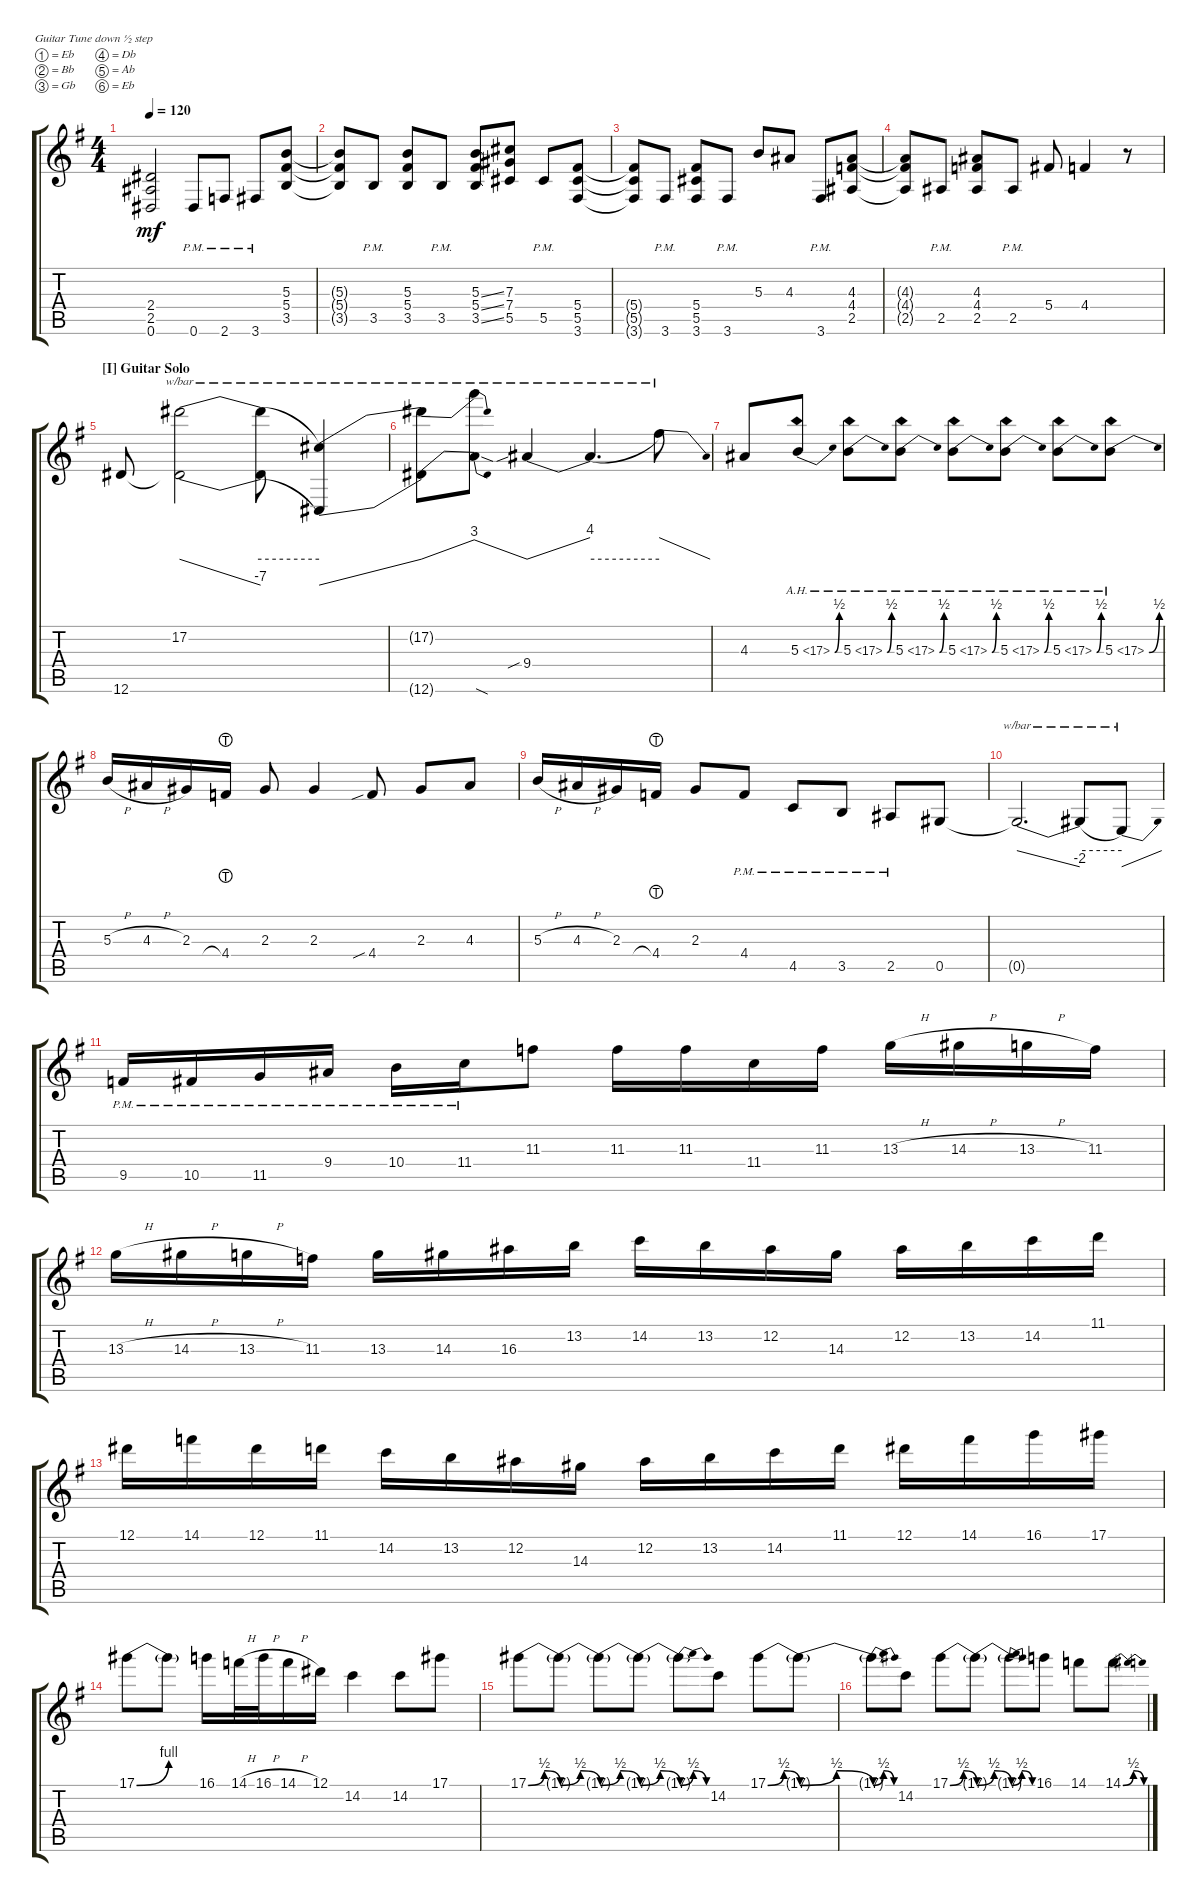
\defaultSystemsLayout 4
\bracketExtendMode groupsimilarinstruments
\singleTrackTrackNamePolicy hidden
\multiTrackTrackNamePolicy hidden
\firstSystemTrackNameOrientation horizontal
\otherSystemsTrackNameOrientation horizontal
\track ("Vladimir Kholstinin" "E-Gt") {instrument distortionguitar}
\staff {score tabs}
\tuning (Eb4 Bb3 Gb3 Db3 Ab2 Eb2)
\ts (4 4)
\tempo 120
\clef g2
\scale
1.03909
\ks g
(0.6{t} 2.5{t} 2.4{t}).2{dy mf} 0.6{pm}.8 2.6{pm}.8 3.6{pm}.8 (3.5 5.4 5.3).8 |
\scale
0.960908 (5.3{t} 5.4{t} 3.5{t}).8 3.5{pm}.8 (3.5 5.4 5.3).8 3.5{pm}.8 (3.5{ss} 5.4{ss} 5.3{ss}).8 (5.5 7.4 7.3).8 5.5{pm}.8 (3.6 5.5 5.4).8 |
\scale
1.03909 (3.6{t} 5.5{t} 5.4{t}).8 3.6{pm}.8 (3.6 5.5 5.4).8 3.6{pm}.8 5.3.8 4.3.8 3.6{pm}.8 (2.5 4.4 4.3).8 |
\scale
0.960908 (4.3{t} 4.4{t} 2.5{t}).8 2.5{pm}.8 (2.5 4.4 4.3).8 2.5{pm}.8 5.4.8 4.4.4 r.8 |
\section ("I" "Guitar Solo")
\scale
1.03909 12.6.8 (17.2 12.6{t}).2{tbe (dive default 0 0 59.4 -28)} (17.2{t} 12.6{t}).8{tbe (hold default 0 0 60 0)} (17.2{t} 12.6{t}).4{tbe (dive default 0 -28 59.4 0)} |
\scale
0.960908 (12.6{t} 17.2{t}).8{tbe (dive default 0 0 43.8 12)} (17.2{t} 12.6{sod t}).8{tbe (dive default 0 12 45 0)} 9.4{sib}.4{tbe (dive default 0 0 43.8 16)} 9.4{t}.4{d tbe (hold default 0 0 60 0)} 9.4{t}.8{tbe (dive default 0 16 46.199999999999996 0)} |
\scale
1.03909 4.3.8 5.3{be (bend 0 0 15.6 2) ah 12}.8 5.3{be (bend 0 0 15.6 2) ah 12}.8 5.3{be (bend 0 0 15.6 2) ah 12}.8 5.3{be (bend 0 0 15.6 2) ah 12}.8 5.3{be (bend 0 0 15.6 2) ah 12}.8 5.3{be (bend 0 0 15.6 2) ah 12}.8 5.3{be (bend 0 0 15.6 2) ah 12}.8 |
\scale
0.960908 5.3{h}.16 4.3{h}.16 2.3.16 4.4{lht}.16 2.3.8 2.3.4 4.4{sib}.8 2.3.8 4.3.8 |
\scale
1.03909 5.3{h}.16 4.3{h}.16 2.3.16 4.4{lht}.16 2.3.8 4.4{pm}.8 4.5{pm}.8 3.5{pm}.8 2.5{pm}.8 0.5.8 |
\scale
0.960908 0.5{t}.2{d tbe (dive default 0 0 49.8 -8)} 0.5{t}.8{tbe (hold default 0 0 60 0)} 0.5{t}.8{tbe (dive default 0 -8 60 0)} |
\scale
1.03909 9.5{pm}.16 10.5{pm}.16 11.5{pm}.16 9.4{pm}.16 10.4{pm}.16 11.4{pm}.16 11.3.8 11.3.16 11.3.16 11.4.16 11.3.16 13.3{h}.16 14.3{h}.16 13.3{h}.16 11.3.16 |
\scale
0.960908 13.3{h}.16 14.3{h}.16 13.3{h}.16 11.3.16 13.3.16 14.3.16 16.3.16 13.2.16 14.2.16 13.2.16 12.2.16 14.3.16 12.2.16 13.2.16 14.2.16 11.1.16 |
\scale
1.03909 12.1.16 14.1.16 12.1.16 11.1.16 14.2.16 13.2.16 12.2.16 14.3.16 12.2.16 13.2.16 14.2.16 11.1.16 12.1.16 14.1.16 16.1.16 17.1.16 |
\scale
0.960908 17.1{be (bend 0 0 6.6 4)}.8 17.1{be (hold 0 0 60 0) t}.8 16.1.16 14.1{h}.32 16.1{h}.32 14.1{h}.16 12.1.16 14.2.4 14.2.8 17.1.8 |
\scale
1.03909 17.1{be (bendrelease 0 0 17.4 2 18 2 30 0)}.8 17.1{be (bendrelease 0 0 10.799999999999999 2 20.4 2 30 0) t}.8 17.1{be (bendrelease 0 0 17.4 2 18 2 30 0) t}.8 17.1{be (bendrelease 0 0 10.799999999999999 2 20.4 2 30 0) t}.8 17.1{be (bendrelease 0 0 8.4 2 12.6 2 16.2 0) t}.8 14.2.8 17.1{be (bendrelease 0 0 17.4 2 18 2 30 0)}.8 17.1{be (bendrelease 0 0 10.799999999999999 2 20.4 2 30 0) t}.8 |
\scale
0.960908 17.1{be (bendrelease 0 0 9.6 2 12 2 19.2 0) t}.8 14.2.8 17.1{be (bendrelease 0 0 17.4 2 18 2 30 0)}.8 17.1{be (bendrelease 0 0 9.6 2 20.4 2 30 0) t}.8 17.1{be (bendrelease 0 0 17.4 2 18 2 30 0) t}.8 16.1.8 14.1.8 14.1{be (bendrelease 0 0 19.8 2 20.4 2 30 0)}.8
